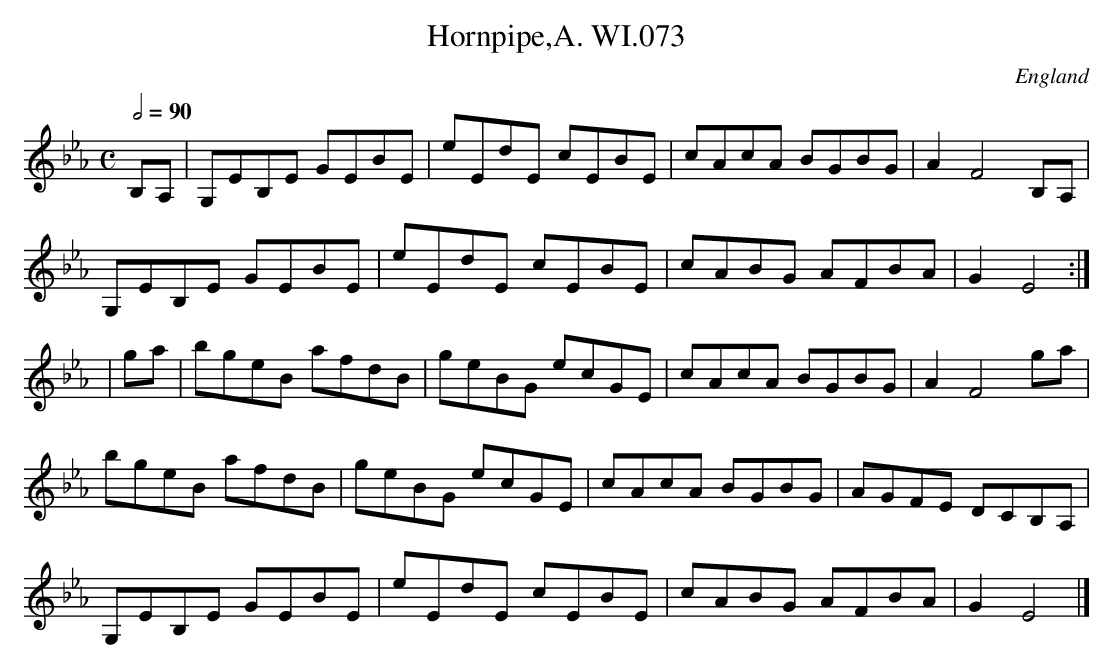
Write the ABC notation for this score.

X:1
T:Hornpipe,A. WI.073
M:C
L:1/8
Q:1/2=90
O:England
K:Eb major
B,A,|G,EB,E GEBE|eEdE cEBE|cAcA BGBG|A2F4B,A,|!
G,EB,E GEBE|eEdE cEBE|cABG AFBA|G2E4:|!
|ga|bgeB afdB|geBG ecGE|cAcA BGBG|A2F4ga|!
bgeB afdB|geBG ecGE|cAcA BGBG|AGFE DCB,A,|!
G,EB,E GEBE|eEdE cEBE|cABG AFBA|G2E4|]
